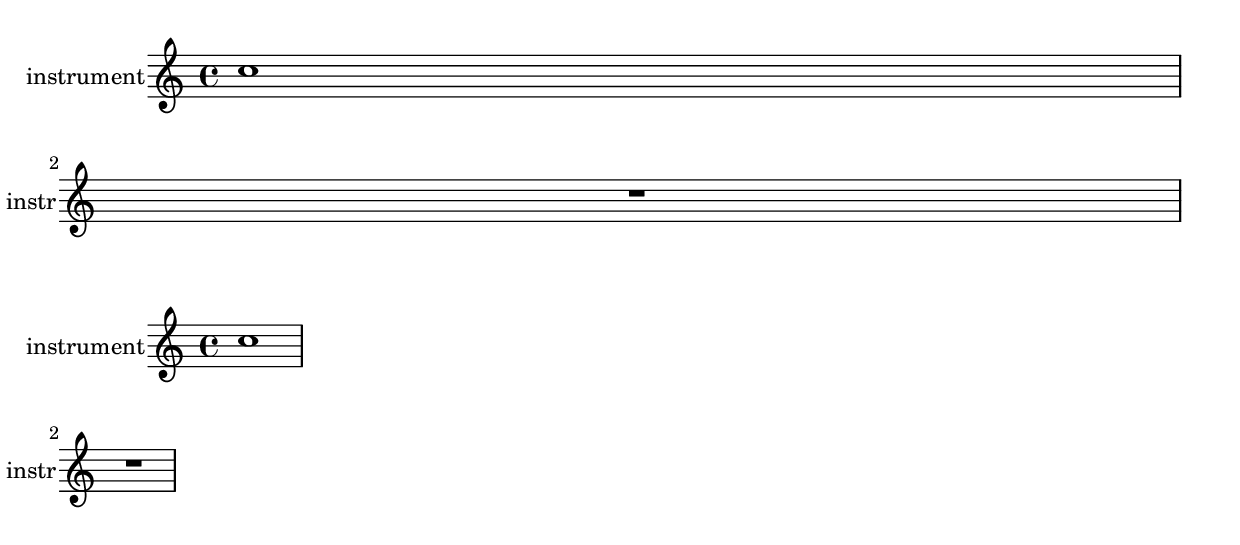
\version "1.9.1"
\header { texidoc = "This combines instrument names and multimeasure rests (there was an
interesting bug in 1.3.98). " }

\score{
	\context Staff <
	      \property Staff.instrument = "instrument"
	      \property Staff.instr = "instr"
	      \notes{c''1 \break R1 }
	    >
	 \paper {
	    \translator { \StaffContext
	    \consists Instrument_name_engraver

	    }
	  }
	\paper { raggedright =  ##t }
	}


